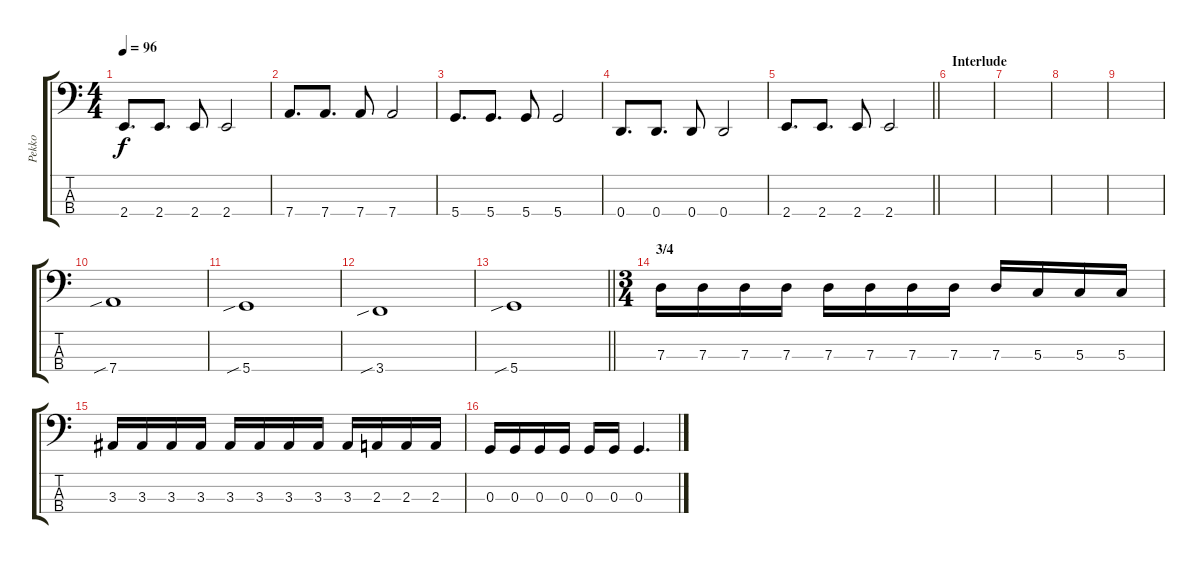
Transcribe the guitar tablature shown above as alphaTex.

\track ("Pekko" "Pekko") {instrument electricbasspick}
\staff {score tabs}
\tuning (F2 C2 G1 D1) {hide}
\ts (4 4)
\tempo 96
\clef f4
\ks c
2.4.8{d dy f} 2.4.8{d} 2.4.8 2.4.2 |
7.4.8{d} 7.4.8{d} 7.4.8 7.4.2 |
5.4.8{d} 5.4.8{d} 5.4.8 5.4.2 |
0.4.8{d} 0.4.8{d} 0.4.8 0.4.2 |
\barLineRight lightlight
2.4.8{d} 2.4.8{d} 2.4.8 2.4.2 |
\section ("" "Interlude")
|
|
|
|
7.4{sib}.1 |
5.4{sib}.1 |
3.4{sib}.1 |
\barLineRight lightlight
5.4{sib}.1 |
\ts (3 4)
\section ("" "3/4")
7.3.16 7.3.16 7.3.16 7.3.16 7.3.16 7.3.16 7.3.16 7.3.16 7.3.16 5.3.16 5.3.16 5.3.16 |
3.3.16 3.3.16 3.3.16 3.3.16 3.3.16 3.3.16 3.3.16 3.3.16 3.3.16 2.3.16 2.3.16 2.3.16 |
0.3.16 0.3.16 0.3.16 0.3.16 0.3.16 0.3.16 0.3.4{d}
